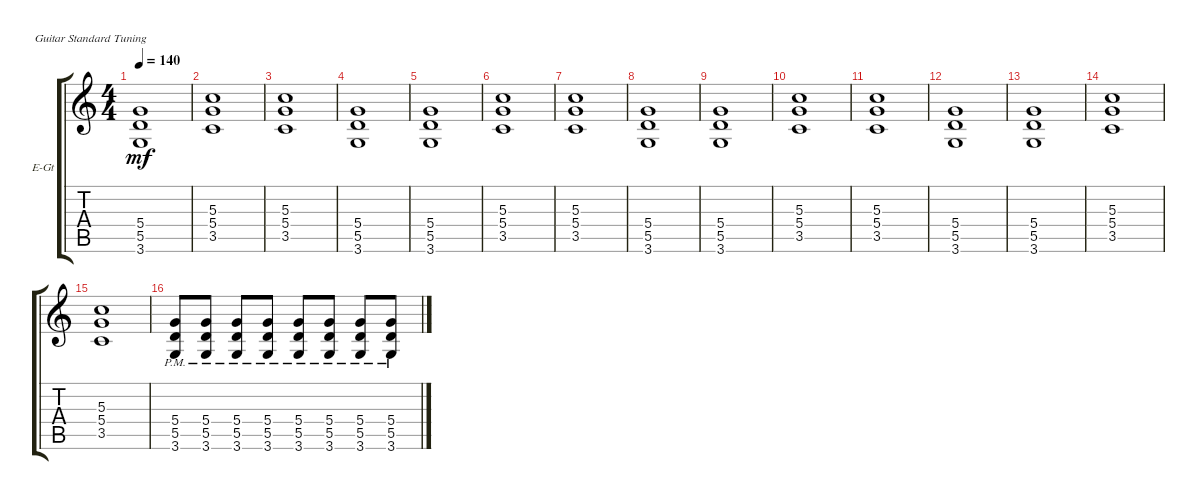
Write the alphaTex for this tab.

\defaultSystemsLayout 4
\bracketExtendMode groupsimilarinstruments
\firstSystemTrackNameOrientation horizontal
\otherSystemsTrackNameOrientation horizontal
\track ("Electric Guitar" "E-Gt") {instrument distortionguitar}
\staff {score tabs}
\tuning (E4 B3 G3 D3 A2 E2)
\ts (4 4)
\tempo 140
\clef g2
\ks c
(3.6 5.5 5.4).1{dy mf} |
(3.5 5.4 5.3).1 |
(3.5 5.4 5.3).1 |
(5.4 5.5 3.6).1 |
(3.6 5.5 5.4).1 |
(5.3 5.4 3.5).1 |
(5.3 5.4 3.5).1 |
(3.6 5.5 5.4).1 |
(3.6 5.5 5.4).1 |
(3.5 5.4 5.3).1 |
(5.4 5.3 3.5).1 |
(5.4 5.5 3.6).1 |
(5.4 5.5 3.6).1 |
(5.3 5.4 3.5).1 |
(5.3 5.4 3.5).1 |
(5.4{pm} 5.5{pm} 3.6{pm}).8 (5.4{pm} 5.5{pm} 3.6{pm}).8 (5.4{pm} 5.5{pm} 3.6{pm}).8 (5.4{pm} 5.5{pm} 3.6{pm}).8 (5.4{pm} 5.5{pm} 3.6{pm}).8 (5.4{pm} 5.5{pm} 3.6{pm}).8 (5.4{pm} 5.5{pm} 3.6{pm}).8 (5.4{pm} 5.5{pm} 3.6{pm}).8
